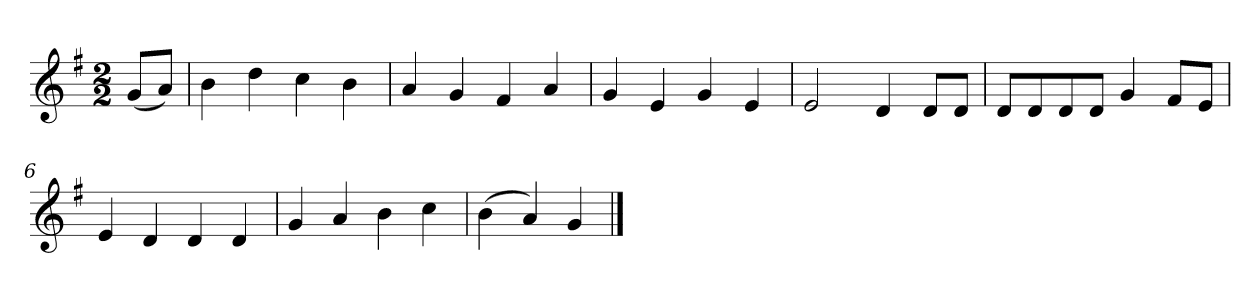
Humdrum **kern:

**kern
*part1
*staff1
*k[f#]
*M2/2
*MM120
=
(8gL
8aJ)
=1
4b
4dd
4cc
4b
=2
4a
4g
4f#
4a
=3
4g
4e
4g
4e
=4
2e
4d
8dL
8dJ
=5
8dL
8d
8d
8dJ
4g
8f#L
8eJ
=6
4e
4d
4d
4d
=7
4g
4a
4b
4cc
=8
(4b
4a)
4g
==
*-
